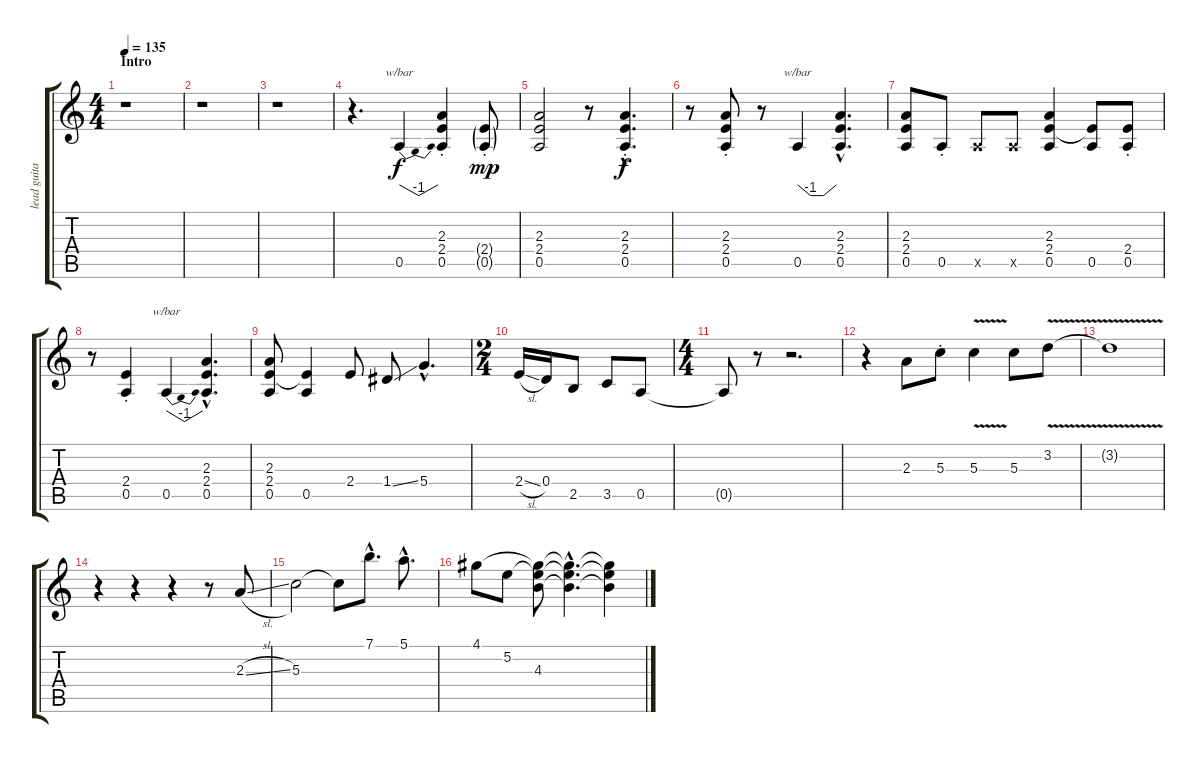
\track ("lead guitar" "lead guita") {instrument electricguitarclean}
\staff {score tabs}
\tuning (E4 B3 G3 D3 A2 E2) {hide}
\ts (4 4)
\section ("" "Intro")
\tempo 135
\clef g2
\ks c
r.1{dy f instrument electricguitarclean} |
r.1 |
r.1 |
r.4{d} 0.5.4{tbe (dip default 0 0 24 -4 41 -4 60 0)} (2.3{st} 2.4{st} 0.5{st}).4 (2.4{g st} 0.5{g st}).8{dy mp} |
(2.3 2.4 0.5).2 r.8 (2.3{hac st} 2.4{hac st} 0.5{hac st}).4{d dy f} |
r.8 (2.3{st} 2.4{st} 0.5{st}).8 r.8 0.5.4{tbe (custom default 0 0 20 -4 30 -4 40 -4 60 0)} (2.3{hac} 2.4{hac} 0.5{hac}).4{d} |
(2.3 2.4 0.5).8 0.5{st}.8 0.5{x}.8 0.5{x}.8 (2.3 2.4 0.5).4 (2.4{t} 0.5).8 (2.4{st} 0.5{st}).8 |
r.8 (2.4{st} 0.5{st}).4 0.5.4{tbe (dip default 0 0 20 -4 40 -4 60 0)} (2.3{hac} 2.4{hac} 0.5{hac}).4{d} |
(2.3 2.4 0.5).8 (2.4{t} 0.5).4 2.4.8 1.4{ss}.8 5.4{hac}.4{d} |
\ts (2 4)
2.4{sl}.16 0.4.16 2.5.8 3.5.8 0.5.8 |
\ts (4 4)
0.5{t}.8 r.8 r.2{d} |
r.4 2.3.8 5.3{st}.8 5.3{v}.4 5.3.8 3.2{v}.8 |
3.2{t}.1 |
r.4 r.4 r.4 r.8 2.3{sl}.8 |
5.3.2 5.3{t}.8 7.1{hac}.8{d} 5.1{hac}.8{d} |
4.1.8 5.2.8 (4.1{t} 5.2{t} 4.3).8 (4.1{hac t} 5.2{hac t} 4.3{hac t}).4{d} (4.1{t} 5.2{t} 4.3{t}).4
